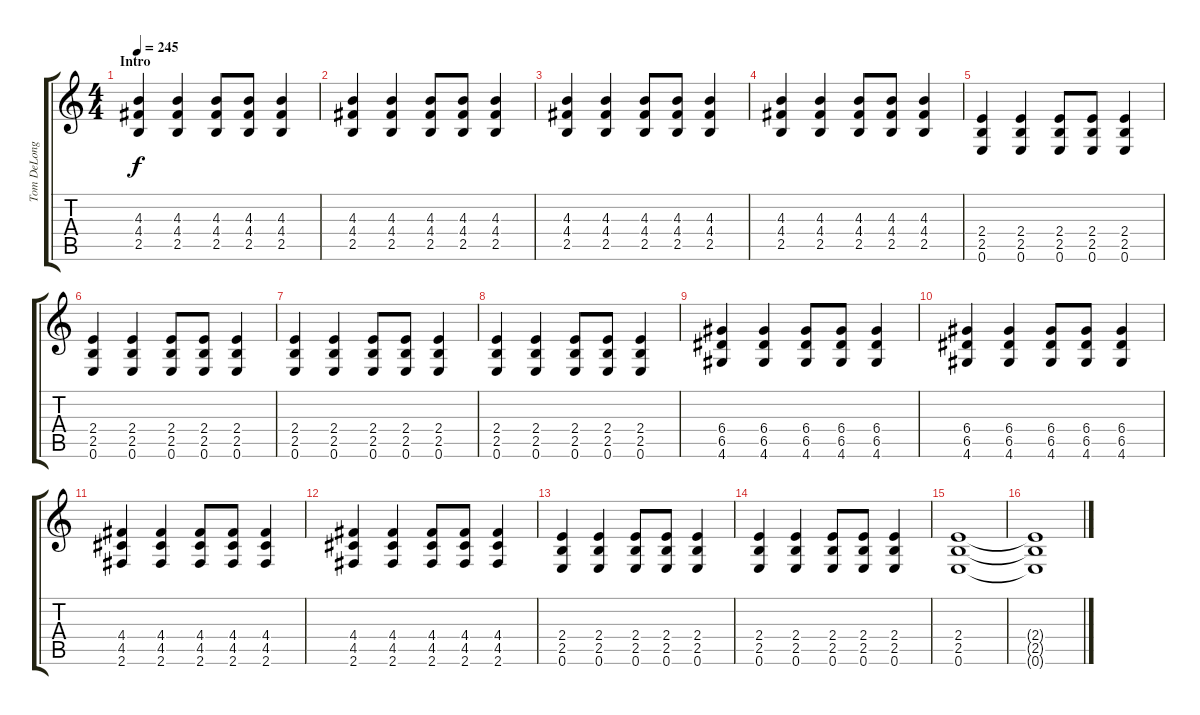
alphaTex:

\track ("Tom DeLonge - Guitarra" "Tom DeLong") {instrument distortionguitar}
\staff {score tabs}
\tuning (E4 B3 G3 D3 A2 E2) {hide}
\ts (4 4)
\section ("" "Intro")
\tempo 245
\clef g2
\ks c
(4.3 4.4 2.5).4{dy f volume 7 instrument distortionguitar} (4.3 4.4 2.5).4 (4.3 4.4 2.5).8 (4.3 4.4 2.5).8 (4.3 4.4 2.5).4 |
(4.3 4.4 2.5).4 (4.3 4.4 2.5).4 (4.3 4.4 2.5).8 (4.3 4.4 2.5).8 (4.3 4.4 2.5).4 |
(4.3 4.4 2.5).4 (4.3 4.4 2.5).4 (4.3 4.4 2.5).8 (4.3 4.4 2.5).8 (4.3 4.4 2.5).4 |
(4.3 4.4 2.5).4 (4.3 4.4 2.5).4 (4.3 4.4 2.5).8 (4.3 4.4 2.5).8 (4.3 4.4 2.5).4 |
(2.4 2.5 0.6).4 (2.4 2.5 0.6).4 (2.4 2.5 0.6).8 (2.4 2.5 0.6).8 (2.4 2.5 0.6).4 |
(2.4 2.5 0.6).4 (2.4 2.5 0.6).4 (2.4 2.5 0.6).8 (2.4 2.5 0.6).8 (2.4 2.5 0.6).4 |
(2.4 2.5 0.6).4 (2.4 2.5 0.6).4 (2.4 2.5 0.6).8 (2.4 2.5 0.6).8 (2.4 2.5 0.6).4 |
(2.4 2.5 0.6).4 (2.4 2.5 0.6).4 (2.4 2.5 0.6).8 (2.4 2.5 0.6).8 (2.4 2.5 0.6).4 |
(6.4 6.5 4.6).4 (6.4 6.5 4.6).4 (6.4 6.5 4.6).8 (6.4 6.5 4.6).8 (6.4 6.5 4.6).4 |
(6.4 6.5 4.6).4 (6.4 6.5 4.6).4 (6.4 6.5 4.6).8 (6.4 6.5 4.6).8 (6.4 6.5 4.6).4 |
(4.4 4.5 2.6).4 (4.4 4.5 2.6).4 (4.4 4.5 2.6).8 (4.4 4.5 2.6).8 (4.4 4.5 2.6).4 |
(4.4 4.5 2.6).4 (4.4 4.5 2.6).4 (4.4 4.5 2.6).8 (4.4 4.5 2.6).8 (4.4 4.5 2.6).4 |
(2.4 2.5 0.6).4 (2.4 2.5 0.6).4 (2.4 2.5 0.6).8 (2.4 2.5 0.6).8 (2.4 2.5 0.6).4 |
(2.4 2.5 0.6).4 (2.4 2.5 0.6).4 (2.4 2.5 0.6).8 (2.4 2.5 0.6).8 (2.4 2.5 0.6).4 |
(2.4 2.5 0.6).1 |
(2.4{t} 2.5{t} 0.6{t}).1{volume 4}
